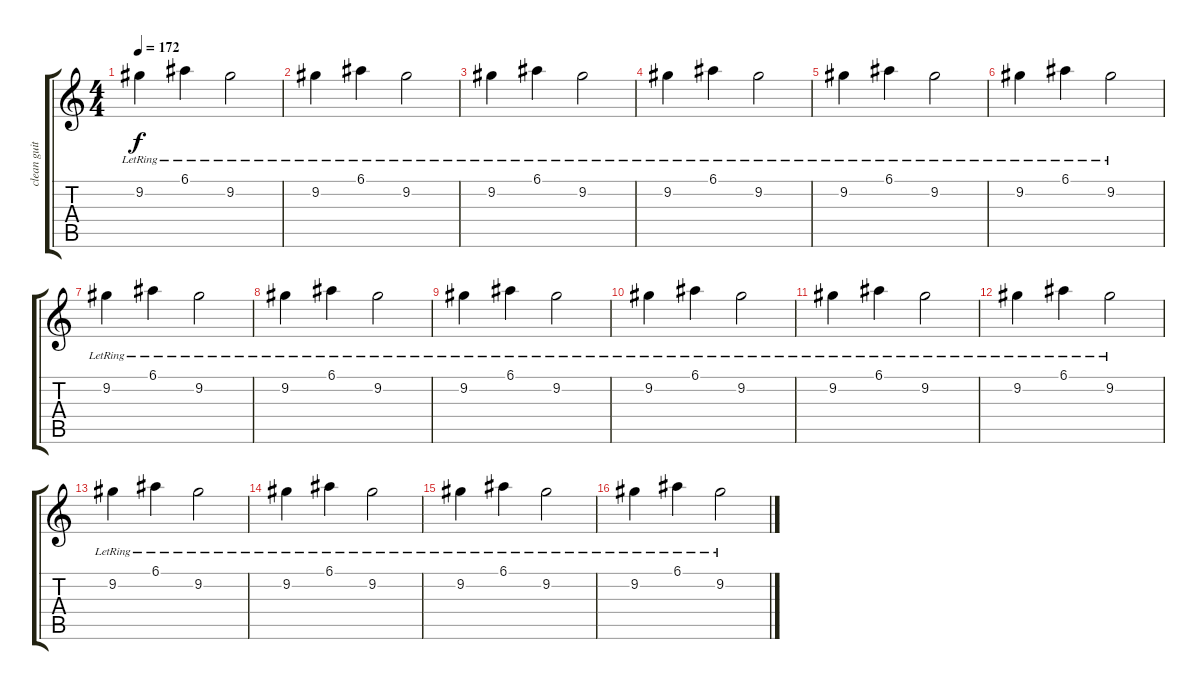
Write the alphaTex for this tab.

\track ("clean guitar two" "clean guit") {instrument electricguitarmuted}
\staff {score tabs}
\tuning (E4 B3 G3 D3 A2 D2) {hide}
\ts (4 4)
\tempo 172
\clef g2
\ks c
9.2{lr}.4{dy f} 6.1{lr}.4 9.2{lr}.2 |
9.2{lr}.4 6.1{lr}.4 9.2{lr}.2 |
9.2{lr}.4 6.1{lr}.4 9.2{lr}.2 |
9.2{lr}.4 6.1{lr}.4 9.2{lr}.2 |
9.2{lr}.4 6.1{lr}.4 9.2{lr}.2 |
9.2{lr}.4 6.1{lr}.4 9.2{lr}.2 |
9.2{lr}.4 6.1{lr}.4 9.2{lr}.2 |
9.2{lr}.4 6.1{lr}.4 9.2{lr}.2 |
9.2{lr}.4 6.1{lr}.4 9.2{lr}.2 |
9.2{lr}.4 6.1{lr}.4 9.2{lr}.2 |
9.2{lr}.4 6.1{lr}.4 9.2{lr}.2 |
9.2{lr}.4 6.1{lr}.4 9.2{lr}.2 |
9.2{lr}.4 6.1{lr}.4 9.2{lr}.2 |
9.2{lr}.4 6.1{lr}.4 9.2{lr}.2 |
9.2{lr}.4 6.1{lr}.4 9.2{lr}.2 |
9.2{lr}.4 6.1{lr}.4 9.2{lr}.2
